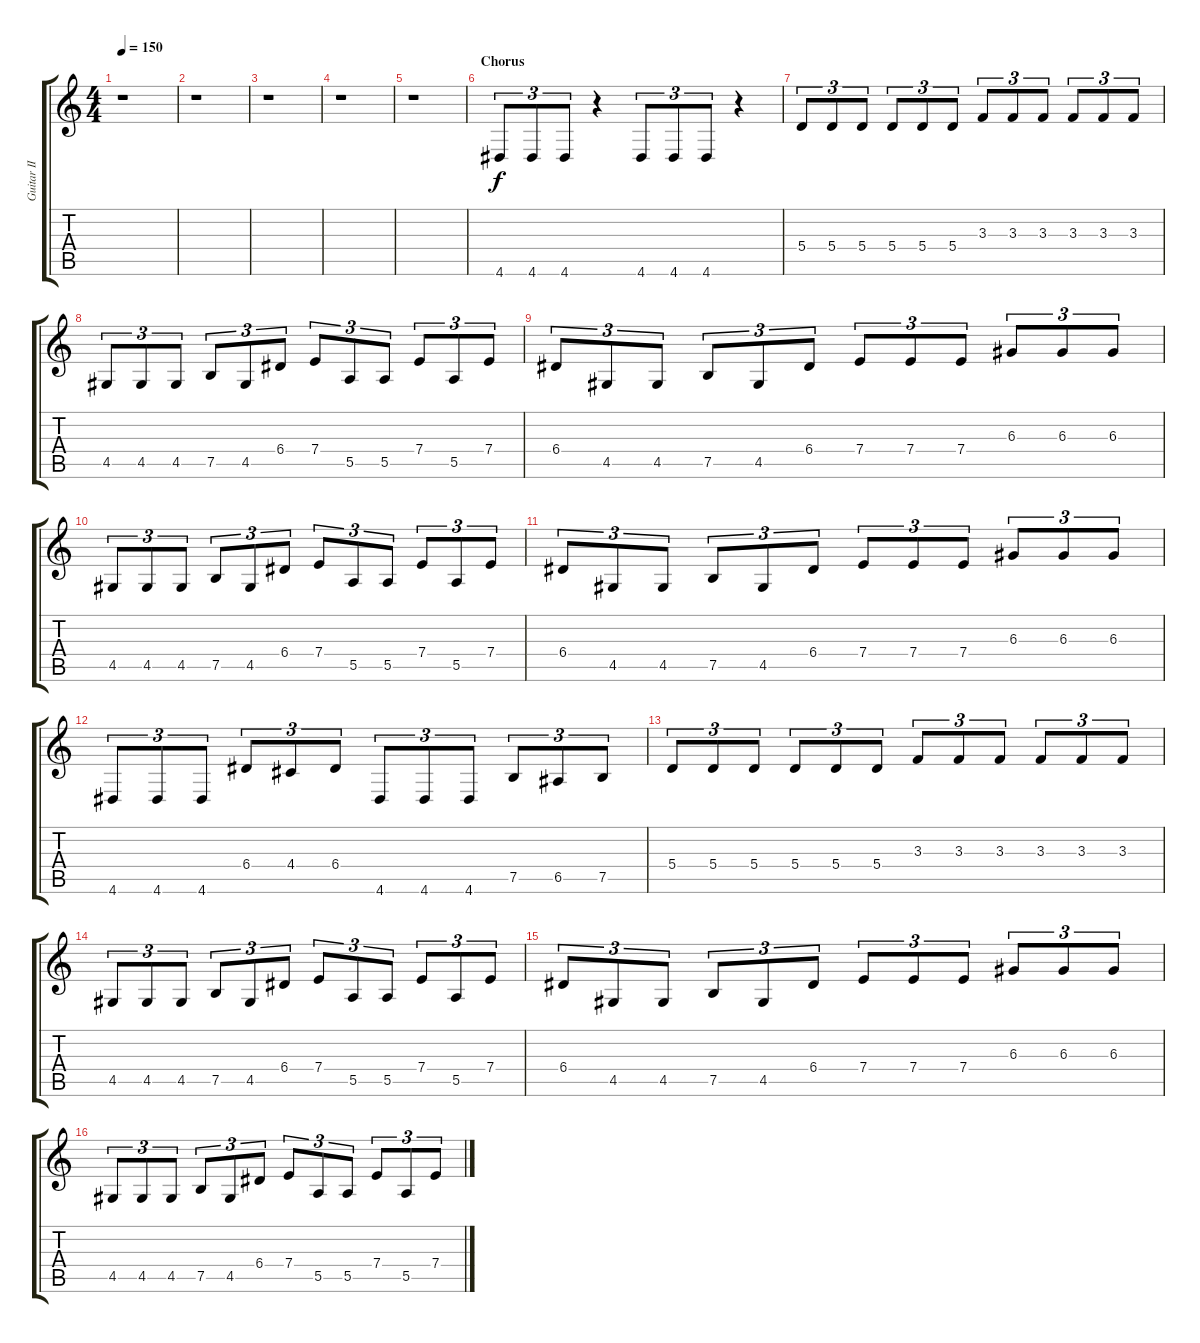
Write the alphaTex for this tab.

\track ("Guitar II" "Guitar II") {instrument distortionguitar}
\staff {score tabs}
\tuning (B3 Gb3 D3 A2 E2 B1) {hide}
\ts (4 4)
\tempo 150
\clef g2
\ks c
r.1{dy f} |
r.1 |
r.1 |
r.1 |
r.1{volume 14} |
\section ("" "Chorus")
4.6.8{tu (3 2)} 4.6.8{tu (3 2)} 4.6.8{tu (3 2)} r.4 4.6.8{tu (3 2)} 4.6.8{tu (3 2)} 4.6.8{tu (3 2)} r.4 |
5.4.8{tu (3 2)} 5.4.8{tu (3 2)} 5.4.8{tu (3 2)} 5.4.8{tu (3 2)} 5.4.8{tu (3 2)} 5.4.8{tu (3 2)} 3.3.8{tu (3 2)} 3.3.8{tu (3 2)} 3.3.8{tu (3 2)} 3.3.8{tu (3 2)} 3.3.8{tu (3 2)} 3.3.8{tu (3 2)} |
4.5.8{tu (3 2)} 4.5.8{tu (3 2)} 4.5.8{tu (3 2)} 7.5.8{tu (3 2)} 4.5.8{tu (3 2)} 6.4.8{tu (3 2)} 7.4.8{tu (3 2)} 5.5.8{tu (3 2)} 5.5.8{tu (3 2)} 7.4.8{tu (3 2)} 5.5.8{tu (3 2)} 7.4.8{tu (3 2)} |
6.4.8{tu (3 2)} 4.5.8{tu (3 2)} 4.5.8{tu (3 2)} 7.5.8{tu (3 2)} 4.5.8{tu (3 2)} 6.4.8{tu (3 2)} 7.4.8{tu (3 2)} 7.4.8{tu (3 2)} 7.4.8{tu (3 2)} 6.3.8{tu (3 2)} 6.3.8{tu (3 2)} 6.3.8{tu (3 2)} |
4.5.8{tu (3 2)} 4.5.8{tu (3 2)} 4.5.8{tu (3 2)} 7.5.8{tu (3 2)} 4.5.8{tu (3 2)} 6.4.8{tu (3 2)} 7.4.8{tu (3 2)} 5.5.8{tu (3 2)} 5.5.8{tu (3 2)} 7.4.8{tu (3 2)} 5.5.8{tu (3 2)} 7.4.8{tu (3 2)} |
6.4.8{tu (3 2)} 4.5.8{tu (3 2)} 4.5.8{tu (3 2)} 7.5.8{tu (3 2)} 4.5.8{tu (3 2)} 6.4.8{tu (3 2)} 7.4.8{tu (3 2)} 7.4.8{tu (3 2)} 7.4.8{tu (3 2)} 6.3.8{tu (3 2)} 6.3.8{tu (3 2)} 6.3.8{tu (3 2)} |
4.6.8{tu (3 2)} 4.6.8{tu (3 2)} 4.6.8{tu (3 2)} 6.4.8{tu (3 2)} 4.4.8{tu (3 2)} 6.4.8{tu (3 2)} 4.6.8{tu (3 2)} 4.6.8{tu (3 2)} 4.6.8{tu (3 2)} 7.5.8{tu (3 2)} 6.5.8{tu (3 2)} 7.5.8{tu (3 2)} |
5.4.8{tu (3 2)} 5.4.8{tu (3 2)} 5.4.8{tu (3 2)} 5.4.8{tu (3 2)} 5.4.8{tu (3 2)} 5.4.8{tu (3 2)} 3.3.8{tu (3 2)} 3.3.8{tu (3 2)} 3.3.8{tu (3 2)} 3.3.8{tu (3 2)} 3.3.8{tu (3 2)} 3.3.8{tu (3 2)} |
4.5.8{tu (3 2)} 4.5.8{tu (3 2)} 4.5.8{tu (3 2)} 7.5.8{tu (3 2)} 4.5.8{tu (3 2)} 6.4.8{tu (3 2)} 7.4.8{tu (3 2)} 5.5.8{tu (3 2)} 5.5.8{tu (3 2)} 7.4.8{tu (3 2)} 5.5.8{tu (3 2)} 7.4.8{tu (3 2)} |
6.4.8{tu (3 2)} 4.5.8{tu (3 2)} 4.5.8{tu (3 2)} 7.5.8{tu (3 2)} 4.5.8{tu (3 2)} 6.4.8{tu (3 2)} 7.4.8{tu (3 2)} 7.4.8{tu (3 2)} 7.4.8{tu (3 2)} 6.3.8{tu (3 2)} 6.3.8{tu (3 2)} 6.3.8{tu (3 2)} |
4.5.8{tu (3 2)} 4.5.8{tu (3 2)} 4.5.8{tu (3 2)} 7.5.8{tu (3 2)} 4.5.8{tu (3 2)} 6.4.8{tu (3 2)} 7.4.8{tu (3 2)} 5.5.8{tu (3 2)} 5.5.8{tu (3 2)} 7.4.8{tu (3 2)} 5.5.8{tu (3 2)} 7.4.8{tu (3 2)}
